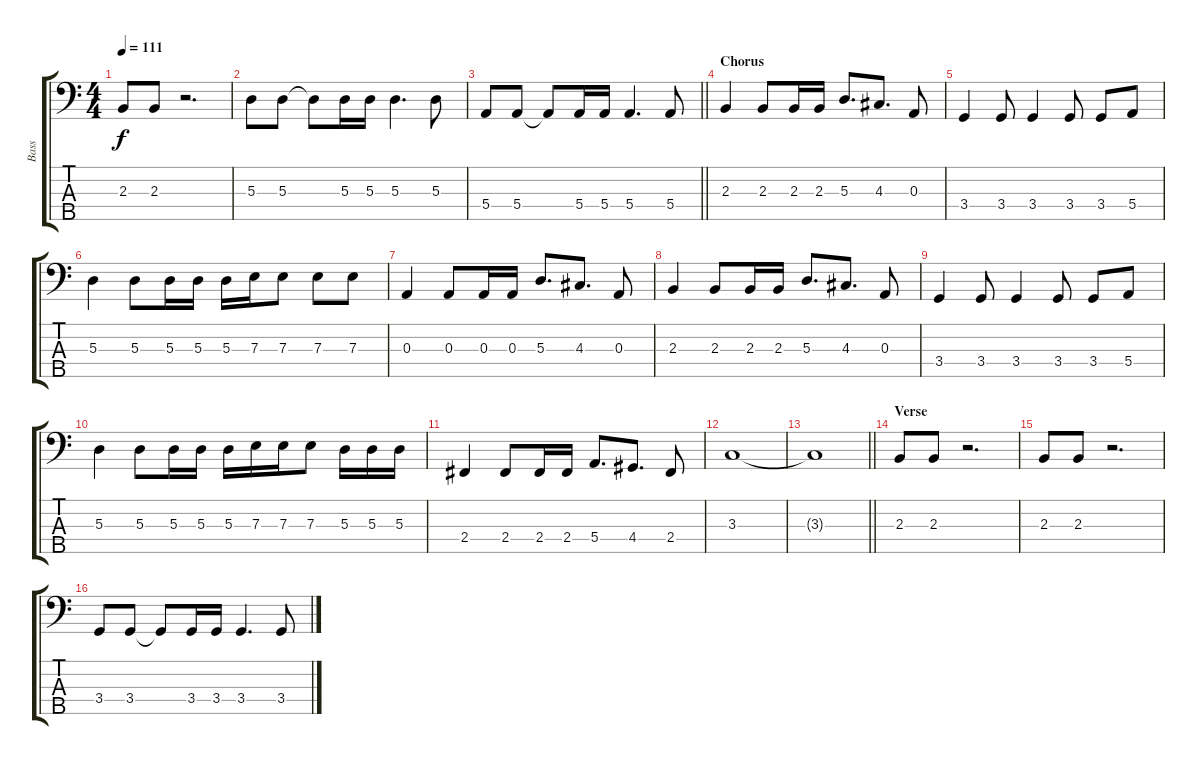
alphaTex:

\track ("Bass" "Bass") {instrument electricbassfinger}
\staff {score tabs}
\tuning (G2 D2 A1 E1 B0) {hide}
\ts (4 4)
\tempo 111
\clef f4
\ks c
2.3.8{dy f} 2.3.8 r.2{d} |
5.3.8 5.3.8 5.3{t}.8 5.3.16 5.3.16 5.3.4{d} 5.3.8 |
\barLineRight lightlight
5.4.8 5.4.8 5.4{t}.8 5.4.16 5.4.16 5.4.4{d} 5.4.8 |
\section ("" "Chorus")
2.3.4 2.3.8 2.3.16 2.3.16 5.3.8{d} 4.3.8{d} 0.3.8 |
3.4.4 3.4.8 3.4.4 3.4.8 3.4.8 5.4.8 |
5.3.4 5.3.8 5.3.16 5.3.16 5.3.16 7.3.16 7.3.8 7.3.8 7.3.8 |
0.3.4 0.3.8 0.3.16 0.3.16 5.3.8{d} 4.3.8{d} 0.3.8 |
2.3.4 2.3.8 2.3.16 2.3.16 5.3.8{d} 4.3.8{d} 0.3.8 |
3.4.4 3.4.8 3.4.4 3.4.8 3.4.8 5.4.8 |
5.3.4 5.3.8 5.3.16 5.3.16 5.3.16 7.3.16 7.3.16 7.3.8 5.3.16 5.3.16 5.3.16 |
2.4.4 2.4.8 2.4.16 2.4.16 5.4.8{d} 4.4.8{d} 2.4.8 |
3.3.1 |
\barLineRight lightlight
3.3{t}.1 |
\section ("" "Verse")
2.3.8 2.3.8 r.2{d} |
2.3.8 2.3.8 r.2{d} |
3.4.8 3.4.8 3.4{t}.8 3.4.16 3.4.16 3.4.4{d} 3.4.8
